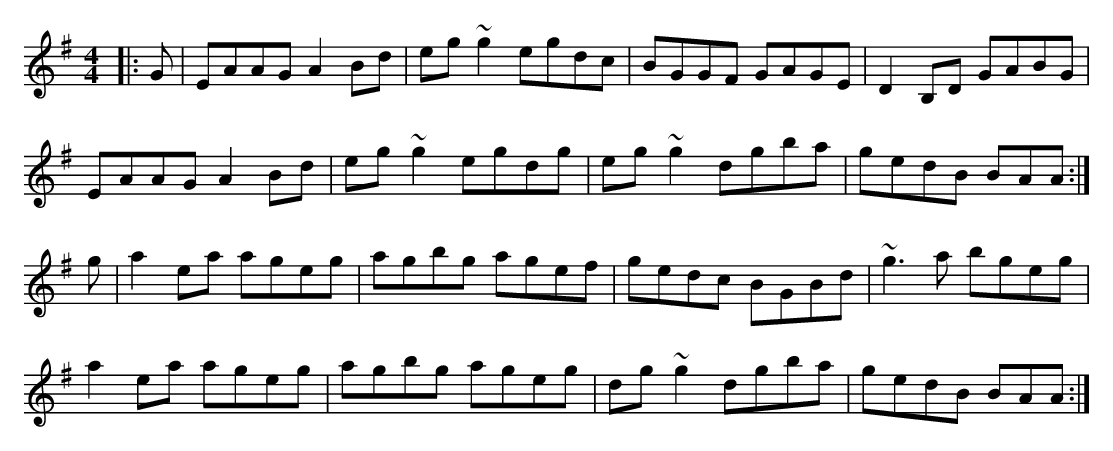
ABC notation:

X:1
M:4/4
K:Ador
|:G|EAAG A2Bd|eg~g2 egdc|BGGF GAGE|D2B,D GABG|
EAAG A2Bd|eg~g2 egdg|eg~g2 dgba|gedB BAA:|
g|a2ea ageg|agbg agef|gedc BGBd|~g3a bgeg|
a2ea ageg|agbg ageg|dg~g2 dgba|gedB BAA:|
